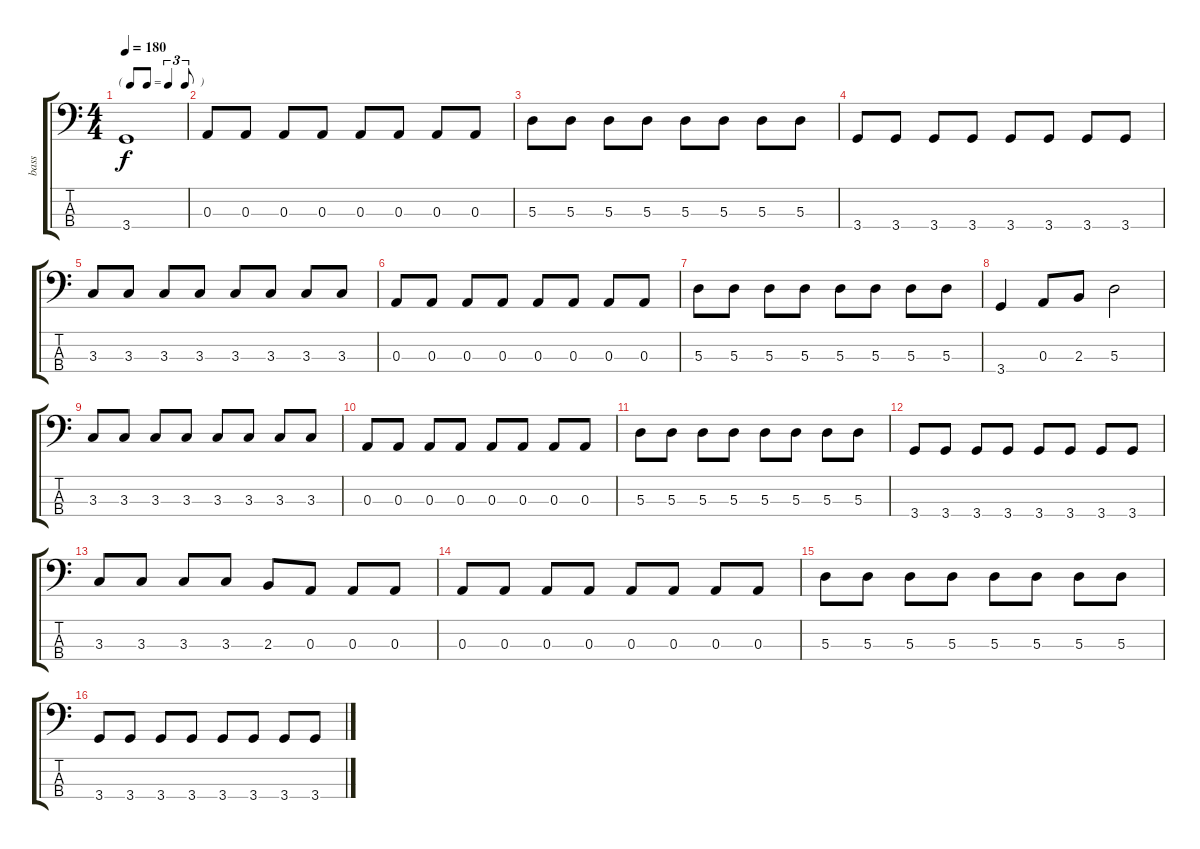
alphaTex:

\track ("bass" "bass") {instrument acousticguitarnylon}
\staff {score tabs}
\tuning (G2 D2 A1 E1) {hide}
\ts (4 4)
\tf triplet8th
\tempo 180
\clef f4
\ks c
3.4.1{dy f} |
0.3.8 0.3.8 0.3.8 0.3.8 0.3.8 0.3.8 0.3.8 0.3.8 |
5.3.8 5.3.8 5.3.8 5.3.8 5.3.8 5.3.8 5.3.8 5.3.8 |
3.4.8 3.4.8 3.4.8 3.4.8 3.4.8 3.4.8 3.4.8 3.4.8 |
3.3.8 3.3.8 3.3.8 3.3.8 3.3.8 3.3.8 3.3.8 3.3.8 |
0.3.8 0.3.8 0.3.8 0.3.8 0.3.8 0.3.8 0.3.8 0.3.8 |
5.3.8 5.3.8 5.3.8 5.3.8 5.3.8 5.3.8 5.3.8 5.3.8 |
3.4.4 0.3.8 2.3.8 5.3.2 |
3.3.8 3.3.8 3.3.8 3.3.8 3.3.8 3.3.8 3.3.8 3.3.8 |
0.3.8 0.3.8 0.3.8 0.3.8 0.3.8 0.3.8 0.3.8 0.3.8 |
5.3.8 5.3.8 5.3.8 5.3.8 5.3.8 5.3.8 5.3.8 5.3.8 |
3.4.8 3.4.8 3.4.8 3.4.8 3.4.8 3.4.8 3.4.8 3.4.8 |
3.3.8 3.3.8 3.3.8 3.3.8 2.3.8 0.3.8 0.3.8 0.3.8 |
0.3.8 0.3.8 0.3.8 0.3.8 0.3.8 0.3.8 0.3.8 0.3.8 |
5.3.8 5.3.8 5.3.8 5.3.8 5.3.8 5.3.8 5.3.8 5.3.8 |
3.4.8 3.4.8 3.4.8 3.4.8 3.4.8 3.4.8 3.4.8 3.4.8
